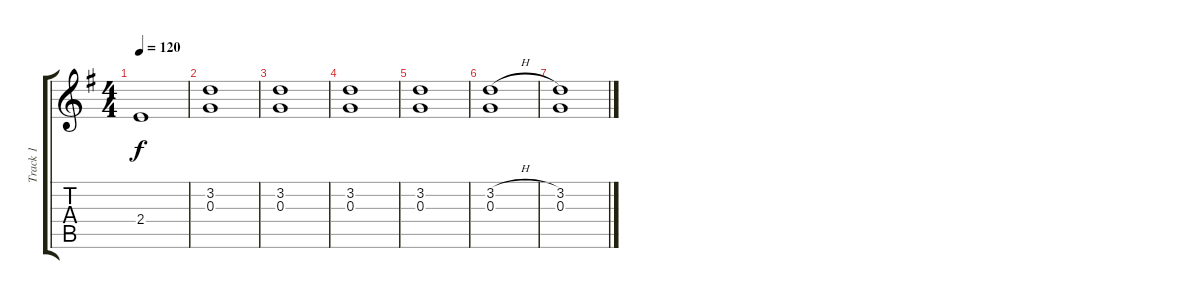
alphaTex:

\track ("Track 1" "Track 1") {instrument electricguitarjazz}
\staff {score tabs}
\tuning (E4 B3 G3 D3 A2 E2) {hide}
\ts (4 4)
\tempo 120
\clef g2
\ks g
2.4.1{dy f} |
(3.2 0.3).1 |
(3.2 0.3).1 |
(3.2 0.3).1 |
(3.2 0.3).1 |
(3.2{h} 0.3).1 |
(3.2 0.3).1
